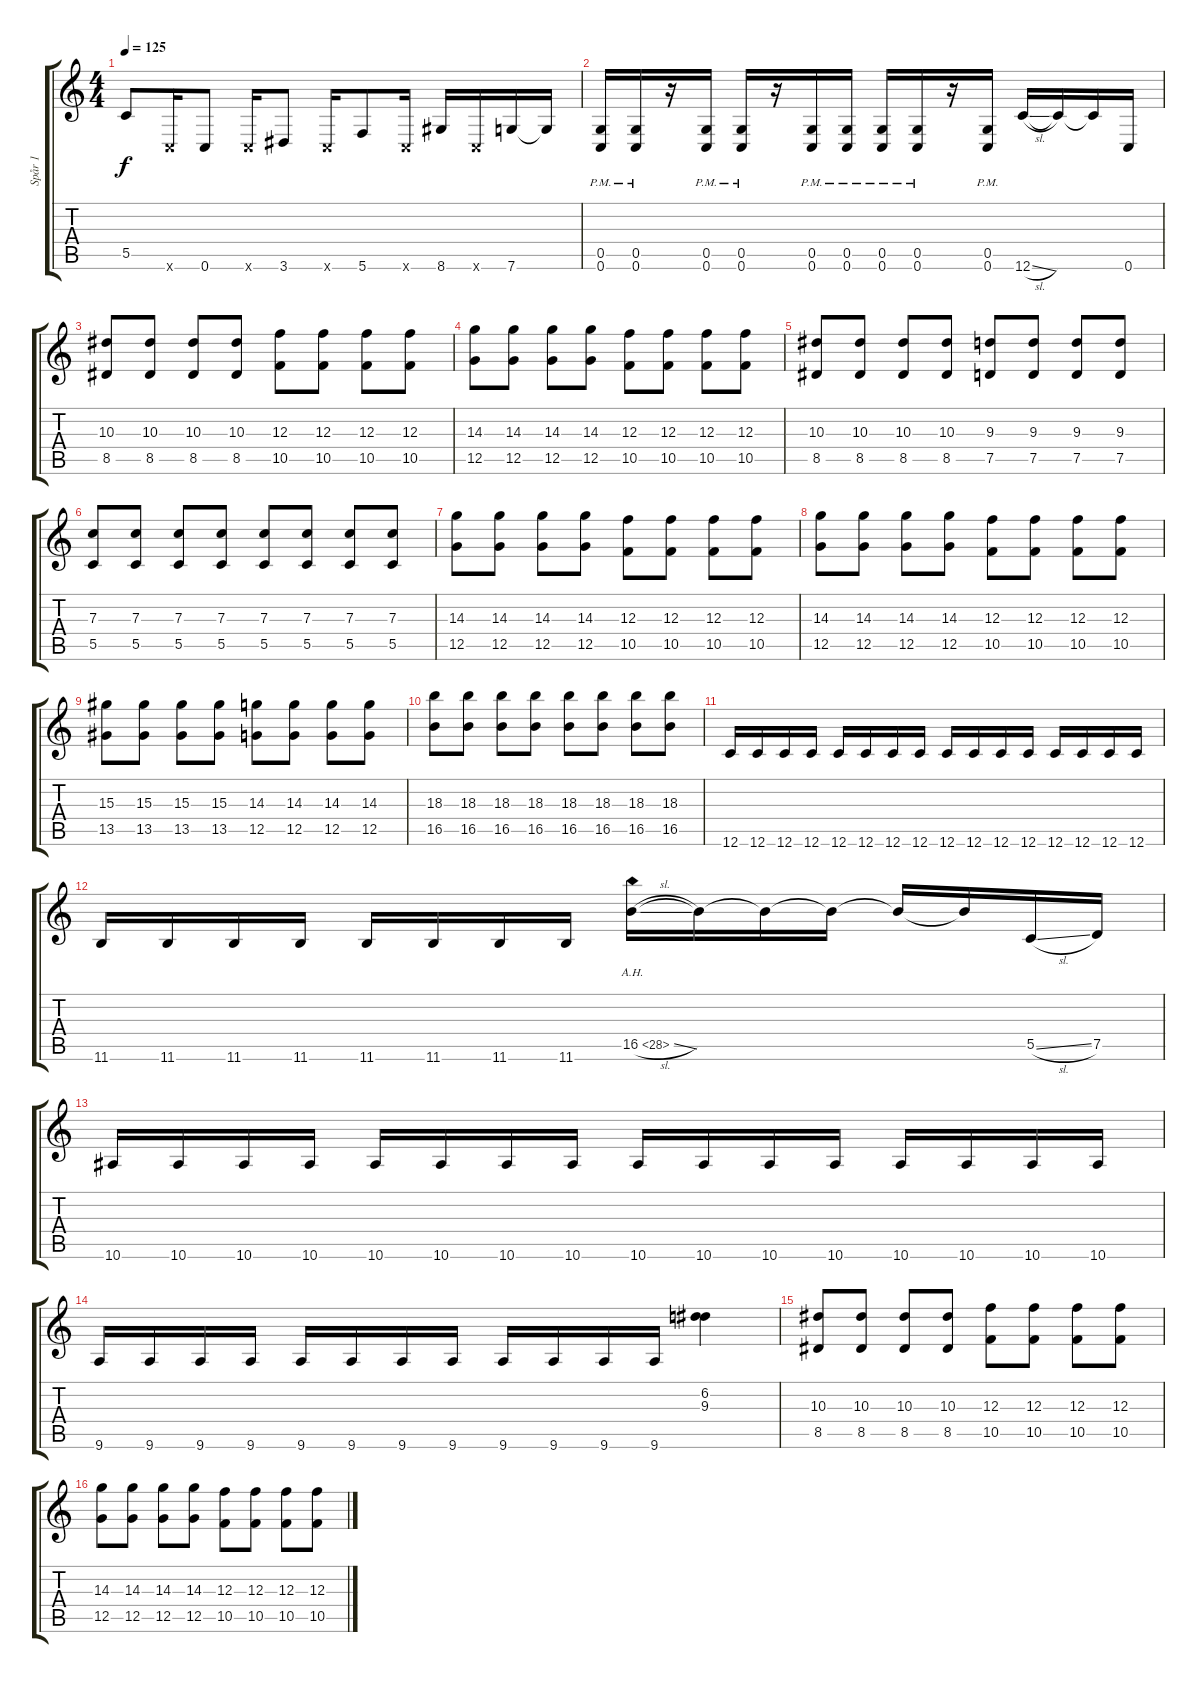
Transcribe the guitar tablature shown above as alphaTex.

\track ("Spår 1" "Spår 1") {instrument distortionguitar}
\staff {score tabs}
\tuning (D4 A3 F3 C3 G2 C2) {hide}
\ts (4 4)
\tempo 125
\clef g2
\ks c
5.5.8{dy f} 0.6{x}.16 0.6.8 0.6{x}.16 3.6.8 0.6{x}.16 5.6.8 0.6{x}.16 8.6.16 0.6{x}.16 7.6.16 7.6{t}.16 |
(0.5{pm} 0.6{pm}).16 (0.5{pm} 0.6{pm}).16 r.16 (0.5{pm} 0.6{pm}).16 (0.5{pm} 0.6{pm}).16 r.16 (0.5{pm} 0.6{pm}).16 (0.5{pm} 0.6{pm}).16 (0.5{pm} 0.6{pm}).16 (0.5{pm} 0.6{pm}).16 r.16 (0.5{pm} 0.6{pm}).16 12.6{sl}.16 12.6{t}.16 12.6{t}.16 0.6.16 |
(10.3 8.5).8 (10.3 8.5).8 (10.3 8.5).8 (10.3 8.5).8 (12.3 10.5).8 (12.3 10.5).8 (12.3 10.5).8 (12.3 10.5).8 |
(14.3 12.5).8 (14.3 12.5).8 (14.3 12.5).8 (14.3 12.5).8 (12.3 10.5).8 (12.3 10.5).8 (12.3 10.5).8 (12.3 10.5).8 |
(10.3 8.5).8 (10.3 8.5).8 (10.3 8.5).8 (10.3 8.5).8 (9.3 7.5).8 (9.3 7.5).8 (9.3 7.5).8 (9.3 7.5).8 |
(7.3 5.5).8 (7.3 5.5).8 (7.3 5.5).8 (7.3 5.5).8 (7.3 5.5).8 (7.3 5.5).8 (7.3 5.5).8 (7.3 5.5).8 |
(14.3 12.5).8 (14.3 12.5).8 (14.3 12.5).8 (14.3 12.5).8 (12.3 10.5).8 (12.3 10.5).8 (12.3 10.5).8 (12.3 10.5).8 |
(14.3 12.5).8 (14.3 12.5).8 (14.3 12.5).8 (14.3 12.5).8 (12.3 10.5).8 (12.3 10.5).8 (12.3 10.5).8 (12.3 10.5).8 |
(15.3 13.5).8 (15.3 13.5).8 (15.3 13.5).8 (15.3 13.5).8 (14.3 12.5).8 (14.3 12.5).8 (14.3 12.5).8 (14.3 12.5).8 |
(18.3 16.5).8 (18.3 16.5).8 (18.3 16.5).8 (18.3 16.5).8 (18.3 16.5).8 (18.3 16.5).8 (18.3 16.5).8 (18.3 16.5).8 |
12.6.16 12.6.16 12.6.16 12.6.16 12.6.16 12.6.16 12.6.16 12.6.16 12.6.16 12.6.16 12.6.16 12.6.16 12.6.16 12.6.16 12.6.16 12.6.16 |
11.6.16 11.6.16 11.6.16 11.6.16 11.6.16 11.6.16 11.6.16 11.6.16 16.5{ah 12 sl}.16 16.5{t}.16 16.5{t}.16 16.5{t}.16 16.5{t}.16 16.5{t}.16 5.5{sl}.16 7.5.16 |
10.6.16 10.6.16 10.6.16 10.6.16 10.6.16 10.6.16 10.6.16 10.6.16 10.6.16 10.6.16 10.6.16 10.6.16 10.6.16 10.6.16 10.6.16 10.6.16 |
9.6.16 9.6.16 9.6.16 9.6.16 9.6.16 9.6.16 9.6.16 9.6.16 9.6.16 9.6.16 9.6.16 9.6.16 (6.2 9.3).4 |
(10.3 8.5).8 (10.3 8.5).8 (10.3 8.5).8 (10.3 8.5).8 (12.3 10.5).8 (12.3 10.5).8 (12.3 10.5).8 (12.3 10.5).8 |
(14.3 12.5).8 (14.3 12.5).8 (14.3 12.5).8 (14.3 12.5).8 (12.3 10.5).8 (12.3 10.5).8 (12.3 10.5).8 (12.3 10.5).8
